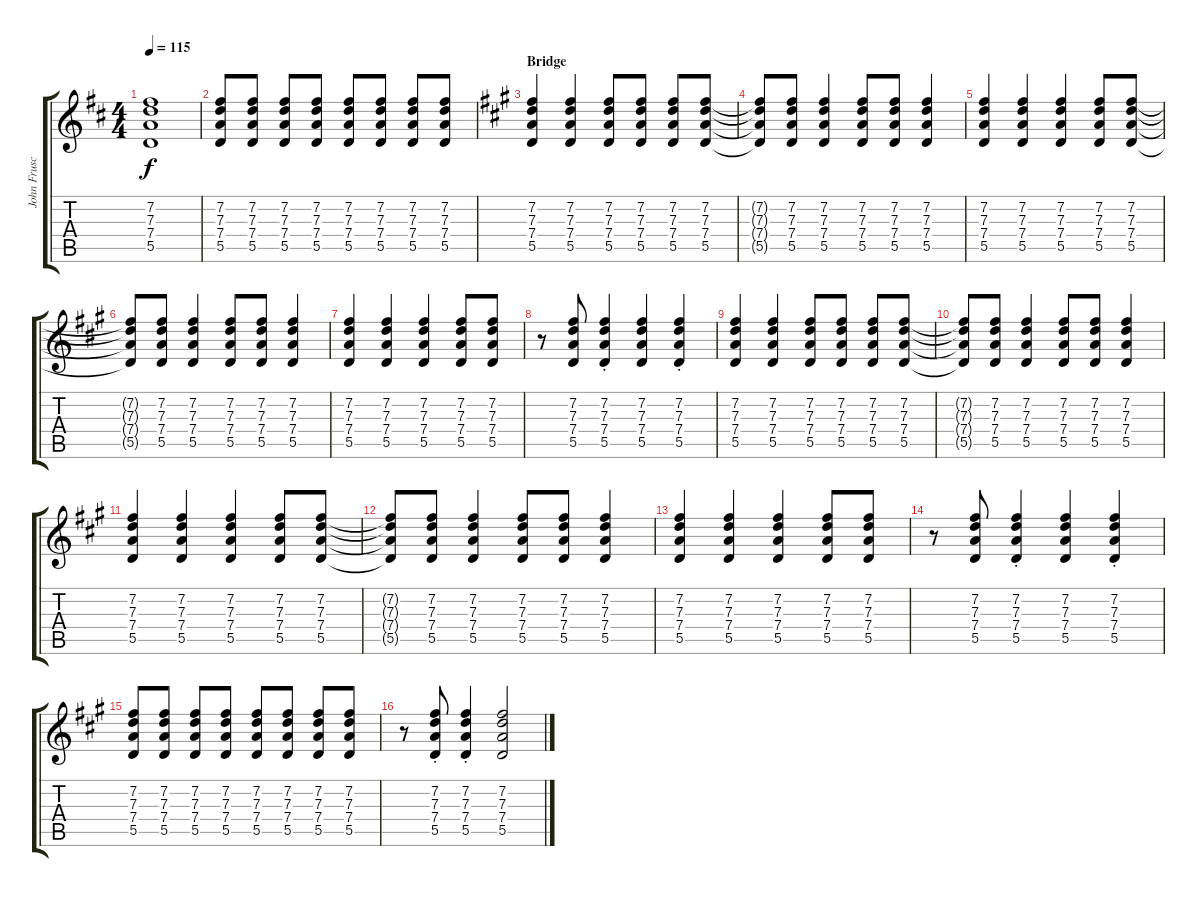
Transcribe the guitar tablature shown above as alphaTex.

\track ("John Frusciante" "John Frusc") {instrument electricguitarclean}
\staff {score tabs}
\tuning (E4 B3 G3 D3 A2 E2) {hide}
\ts (4 4)
\tempo 115
\clef g2
\ks d
(7.2 7.3 7.4 5.5).1{dy f volume 8} |
(7.2 7.3 7.4 5.5).8{volume 10} (7.2 7.3 7.4 5.5).8 (7.2 7.3 7.4 5.5).8 (7.2 7.3 7.4 5.5).8 (7.2 7.3 7.4 5.5).8 (7.2 7.3 7.4 5.5).8 (7.2 7.3 7.4 5.5).8 (7.2 7.3 7.4 5.5).8 |
\section ("" "Bridge")
\ks a
(7.2 7.3 7.4 5.5).4 (7.2 7.3 7.4 5.5).4 (7.2 7.3 7.4 5.5).8 (7.2 7.3 7.4 5.5).8 (7.2 7.3 7.4 5.5).8 (7.2 7.3 7.4 5.5).8 |
(7.2{t} 7.3{t} 7.4{t} 5.5{t}).8 (7.2 7.3 7.4 5.5).8 (7.2 7.3 7.4 5.5).4 (7.2 7.3 7.4 5.5).8 (7.2 7.3 7.4 5.5).8 (7.2 7.3 7.4 5.5).4 |
(7.2 7.3 7.4 5.5).4 (7.2 7.3 7.4 5.5).4 (7.2 7.3 7.4 5.5).4 (7.2 7.3 7.4 5.5).8 (7.2 7.3 7.4 5.5).8 |
(7.2{t} 7.3{t} 7.4{t} 5.5{t}).8 (7.2 7.3 7.4 5.5).8 (7.2 7.3 7.4 5.5).4 (7.2 7.3 7.4 5.5).8 (7.2 7.3 7.4 5.5).8 (7.2 7.3 7.4 5.5).4 |
(7.2 7.3 7.4 5.5).4 (7.2 7.3 7.4 5.5).4 (7.2 7.3 7.4 5.5).4 (7.2 7.3 7.4 5.5).8 (7.2 7.3 7.4 5.5).8 |
r.8 (7.2 7.3 7.4 5.5).8 (7.2{st} 7.3{st} 7.4{st} 5.5{st}).4 (7.2 7.3 7.4 5.5).4 (7.2{st} 7.3{st} 7.4{st} 5.5{st}).4 |
(7.2 7.3 7.4 5.5).4 (7.2 7.3 7.4 5.5).4 (7.2 7.3 7.4 5.5).8 (7.2 7.3 7.4 5.5).8 (7.2 7.3 7.4 5.5).8 (7.2 7.3 7.4 5.5).8 |
(7.2{t} 7.3{t} 7.4{t} 5.5{t}).8 (7.2 7.3 7.4 5.5).8 (7.2 7.3 7.4 5.5).4 (7.2 7.3 7.4 5.5).8 (7.2 7.3 7.4 5.5).8 (7.2 7.3 7.4 5.5).4 |
(7.2 7.3 7.4 5.5).4 (7.2 7.3 7.4 5.5).4 (7.2 7.3 7.4 5.5).4 (7.2 7.3 7.4 5.5).8 (7.2 7.3 7.4 5.5).8 |
(7.2{t} 7.3{t} 7.4{t} 5.5{t}).8 (7.2 7.3 7.4 5.5).8 (7.2 7.3 7.4 5.5).4 (7.2 7.3 7.4 5.5).8 (7.2 7.3 7.4 5.5).8 (7.2 7.3 7.4 5.5).4 |
(7.2 7.3 7.4 5.5).4 (7.2 7.3 7.4 5.5).4 (7.2 7.3 7.4 5.5).4 (7.2 7.3 7.4 5.5).8 (7.2 7.3 7.4 5.5).8 |
r.8 (7.2 7.3 7.4 5.5).8 (7.2{st} 7.3{st} 7.4{st} 5.5{st}).4 (7.2 7.3 7.4 5.5).4 (7.2{st} 7.3{st} 7.4{st} 5.5{st}).4 |
(7.2 7.3 7.4 5.5).8 (7.2 7.3 7.4 5.5).8 (7.2 7.3 7.4 5.5).8 (7.2 7.3 7.4 5.5).8 (7.2 7.3 7.4 5.5).8 (7.2 7.3 7.4 5.5).8 (7.2 7.3 7.4 5.5).8 (7.2 7.3 7.4 5.5).8 |
r.8 (7.2{st} 7.3{st} 7.4{st} 5.5{st}).8 (7.2{st} 7.3{st} 7.4{st} 5.5{st}).4 (7.2 7.3 7.4 5.5).2
